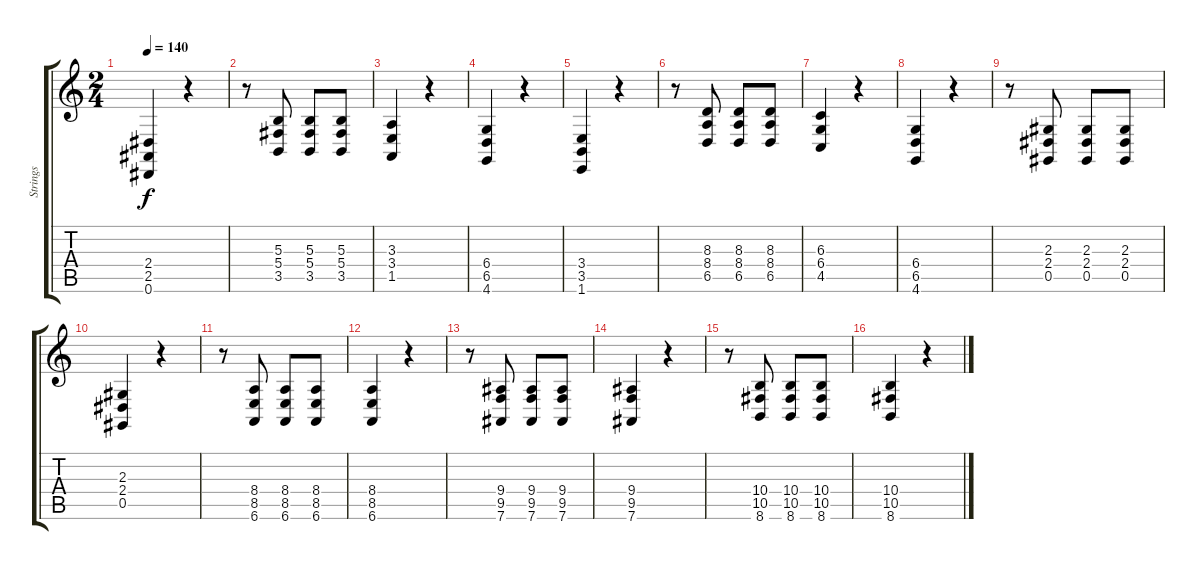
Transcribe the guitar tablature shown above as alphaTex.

\track ("Strings" "Strings") {instrument stringensemble1}
\staff {score tabs}
\tuning (Eb4 Bb3 Gb3 Db3 Ab2 Eb2) {hide}
\ts (2 4)
\tempo 140
\clef g2
\ks c
(2.4 2.5 0.6).4{dy f} r.4 |
r.8 (5.3 5.4 3.5).8 (5.3 5.4 3.5).8 (5.3 5.4 3.5).8 |
(3.3 3.4 1.5).4 r.4 |
(6.4 6.5 4.6).4 r.4 |
(3.4 3.5 1.6).4 r.4 |
r.8 (8.3 8.4 6.5).8 (8.3 8.4 6.5).8 (8.3 8.4 6.5).8 |
(6.3 6.4 4.5).4 r.4 |
(6.4 6.5 4.6).4 r.4 |
r.8 (2.3 2.4 0.5).8 (2.3 2.4 0.5).8 (2.3 2.4 0.5).8 |
(2.3 2.4 0.5).4 r.4 |
r.8 (8.4 8.5 6.6).8 (8.4 8.5 6.6).8 (8.4 8.5 6.6).8 |
(8.4 8.5 6.6).4 r.4 |
r.8 (9.4 9.5 7.6).8 (9.4 9.5 7.6).8 (9.4 9.5 7.6).8 |
(9.4 9.5 7.6).4 r.4 |
r.8 (10.4 10.5 8.6).8 (10.4 10.5 8.6).8 (10.4 10.5 8.6).8 |
(10.4 10.5 8.6).4 r.4
